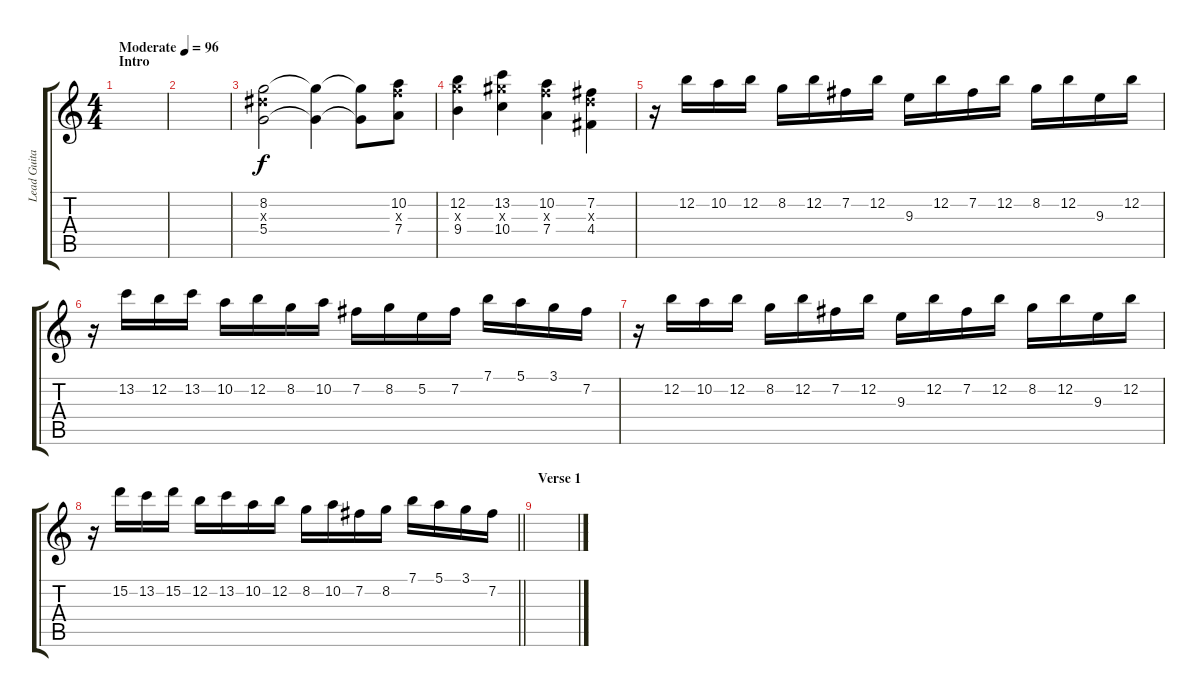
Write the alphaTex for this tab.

\track ("Lead Guitar 2" "Lead Guita") {instrument distortionguitar}
\staff {score tabs}
\tuning (E4 B3 G3 D3 A2 D2) {hide}
\ts (4 4)
\section ("" "Intro")
\tempo (96 "Moderate")
\clef g2
\ks c
|
|
(8.2 8.3{x} 5.4).2 (8.2{t} 5.4{t}).4 (8.2{t} 5.4{t}).8 (10.2 10.3{x} 7.4).8 |
(12.2 12.3{x} 9.4).4 (13.2 13.3{x} 10.4).4 (10.2 10.3{x} 7.4).4 (7.2 7.3{x} 4.4).4 |
r.16 12.2.16 10.2.16 12.2.16 8.2.16 12.2.16 7.2.16 12.2.16 9.3.16 12.2.16 7.2.16 12.2.16 8.2.16 12.2.16 9.3.16 12.2.16 |
r.16 13.2.16 12.2.16 13.2.16 10.2.16 12.2.16 8.2.16 10.2.16 7.2.16 8.2.16 5.2.16 7.2.16 7.1.16 5.1.16 3.1.16 7.2.16 |
r.16 12.2.16 10.2.16 12.2.16 8.2.16 12.2.16 7.2.16 12.2.16 9.3.16 12.2.16 7.2.16 12.2.16 8.2.16 12.2.16 9.3.16 12.2.16 |
\barLineRight lightlight
r.16 15.2.16 13.2.16 15.2.16 12.2.16 13.2.16 10.2.16 12.2.16 8.2.16 10.2.16 7.2.16 8.2.16 7.1.16 5.1.16 3.1.16 7.2.16 |
\section ("" "Verse 1 ")
